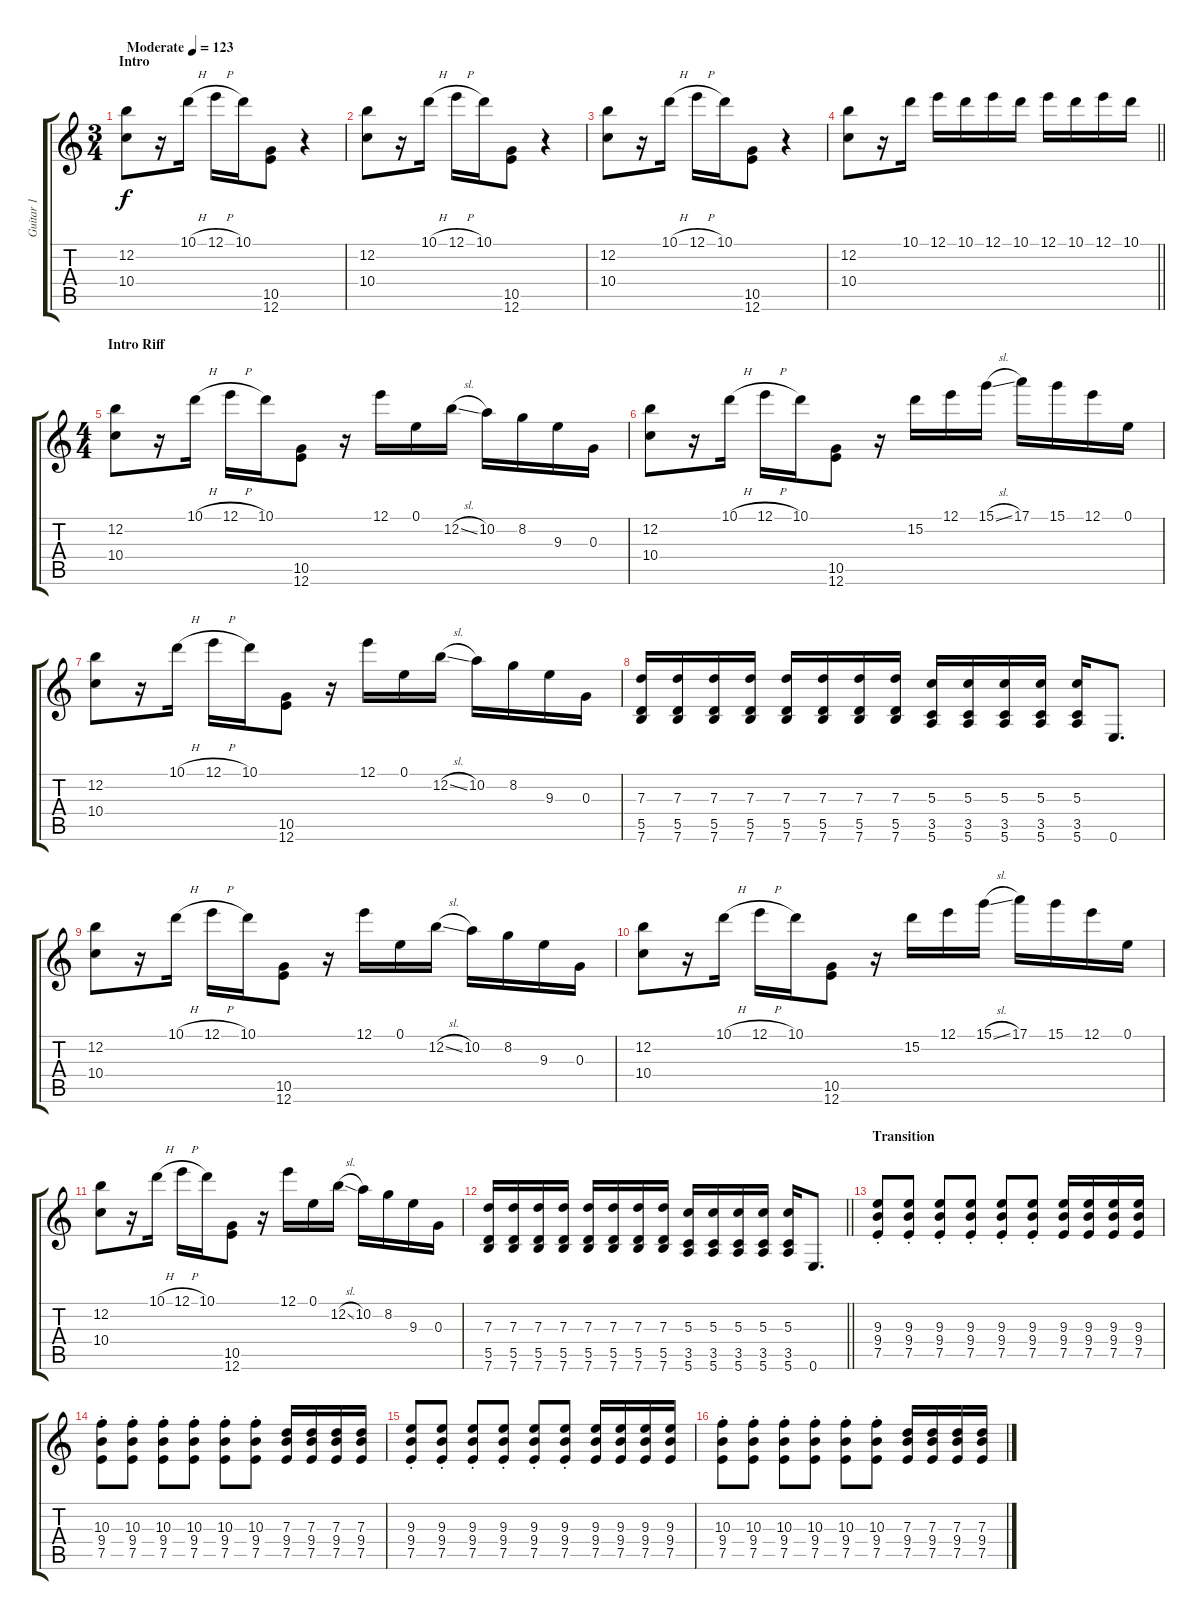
\track ("Guitar 1" "Guitar 1") {instrument distortionguitar}
\staff {score tabs}
\tuning (E4 B3 G3 D3 A2 E2) {hide}
\ts (3 4)
\section ("" "Intro")
\tempo (123 "Moderate")
\clef g2
\ks c
(12.2 10.4).8{dy f instrument distortionguitar} r.16 10.1{h}.16 12.1{h}.16 10.1.16 (10.5 12.6).8 r.4 |
(12.2 10.4).8 r.16 10.1{h}.16 12.1{h}.16 10.1.16 (10.5 12.6).8 r.4 |
(12.2 10.4).8 r.16 10.1{h}.16 12.1{h}.16 10.1.16 (10.5 12.6).8 r.4 |
\barLineRight lightlight
(12.2 10.4).8 r.16 10.1.16 12.1.16 10.1.16 12.1.16 10.1.16 12.1.16 10.1.16 12.1.16 10.1.16 |
\ts (4 4)
\section ("" "Intro Riff")
(12.2 10.4).8 r.16 10.1{h}.16 12.1{h}.16 10.1.16 (10.5 12.6).8 r.16 12.1.16 0.1.16 12.2{sl}.16 10.2.16 8.2.16 9.3.16 0.3.16 |
(12.2 10.4).8 r.16 10.1{h}.16 12.1{h}.16 10.1.16 (10.5 12.6).8 r.16 15.2.16 12.1.16 15.1{sl}.16 17.1.16 15.1.16 12.1.16 0.1.16 |
(12.2 10.4).8 r.16 10.1{h}.16 12.1{h}.16 10.1.16 (10.5 12.6).8 r.16 12.1.16 0.1.16 12.2{sl}.16 10.2.16 8.2.16 9.3.16 0.3.16 |
(7.3 5.5 7.6).16 (7.3 5.5 7.6).16 (7.3 5.5 7.6).16 (7.3 5.5 7.6).16 (7.3 5.5 7.6).16 (7.3 5.5 7.6).16 (7.3 5.5 7.6).16 (7.3 5.5 7.6).16 (5.3 3.5 5.6).16 (5.3 3.5 5.6).16 (5.3 3.5 5.6).16 (5.3 3.5 5.6).16 (5.3 3.5 5.6).16 0.6.8{d} |
(12.2 10.4).8 r.16 10.1{h}.16 12.1{h}.16 10.1.16 (10.5 12.6).8 r.16 12.1.16 0.1.16 12.2{sl}.16 10.2.16 8.2.16 9.3.16 0.3.16 |
(12.2 10.4).8 r.16 10.1{h}.16 12.1{h}.16 10.1.16 (10.5 12.6).8 r.16 15.2.16 12.1.16 15.1{sl}.16 17.1.16 15.1.16 12.1.16 0.1.16 |
(12.2 10.4).8 r.16 10.1{h}.16 12.1{h}.16 10.1.16 (10.5 12.6).8 r.16 12.1.16 0.1.16 12.2{sl}.16 10.2.16 8.2.16 9.3.16 0.3.16 |
\barLineRight lightlight
(7.3 5.5 7.6).16 (7.3 5.5 7.6).16 (7.3 5.5 7.6).16 (7.3 5.5 7.6).16 (7.3 5.5 7.6).16 (7.3 5.5 7.6).16 (7.3 5.5 7.6).16 (7.3 5.5 7.6).16 (5.3 3.5 5.6).16 (5.3 3.5 5.6).16 (5.3 3.5 5.6).16 (5.3 3.5 5.6).16 (5.3 3.5 5.6).16 0.6.8{d} |
\section ("" "Transition")
(9.3{st} 9.4{st} 7.5{st}).8 (9.3{st} 9.4{st} 7.5{st}).8 (9.3{st} 9.4{st} 7.5{st}).8 (9.3{st} 9.4{st} 7.5{st}).8 (9.3{st} 9.4{st} 7.5{st}).8 (9.3{st} 9.4{st} 7.5{st}).8 (9.3 9.4 7.5).16 (9.3 9.4 7.5).16 (9.3 9.4 7.5).16 (9.3 9.4 7.5).16 |
(10.3{st} 9.4{st} 7.5{st}).8 (10.3{st} 9.4{st} 7.5{st}).8 (10.3{st} 9.4{st} 7.5{st}).8 (10.3{st} 9.4{st} 7.5{st}).8 (10.3{st} 9.4{st} 7.5{st}).8 (10.3{st} 9.4{st} 7.5{st}).8 (7.3 9.4 7.5).16 (7.3 9.4 7.5).16 (7.3 9.4 7.5).16 (7.3 9.4 7.5).16 |
(9.3{st} 9.4{st} 7.5{st}).8 (9.3{st} 9.4{st} 7.5{st}).8 (9.3{st} 9.4{st} 7.5{st}).8 (9.3{st} 9.4{st} 7.5{st}).8 (9.3{st} 9.4{st} 7.5{st}).8 (9.3{st} 9.4{st} 7.5{st}).8 (9.3 9.4 7.5).16 (9.3 9.4 7.5).16 (9.3 9.4 7.5).16 (9.3 9.4 7.5).16 |
(10.3{st} 9.4{st} 7.5{st}).8 (10.3{st} 9.4{st} 7.5{st}).8 (10.3{st} 9.4{st} 7.5{st}).8 (10.3{st} 9.4{st} 7.5{st}).8 (10.3{st} 9.4{st} 7.5{st}).8 (10.3{st} 9.4{st} 7.5{st}).8 (7.3 9.4 7.5).16 (7.3 9.4 7.5).16 (7.3 9.4 7.5).16 (7.3 9.4 7.5).16
